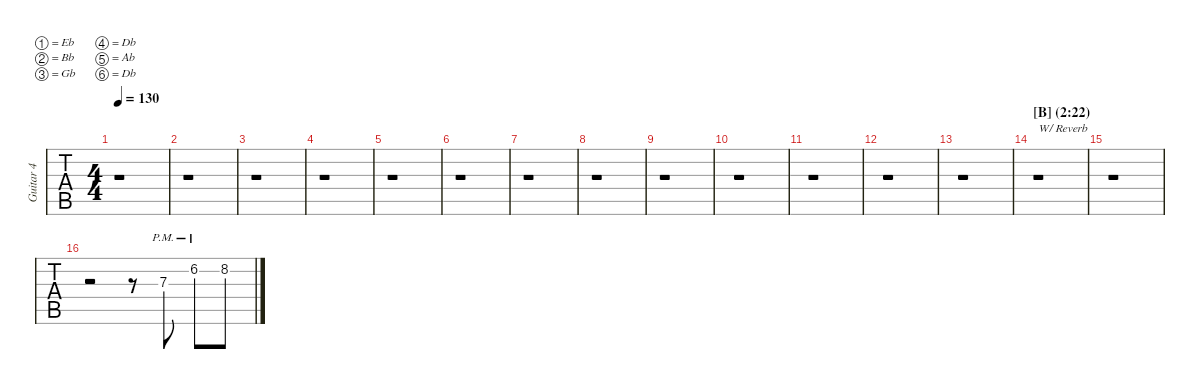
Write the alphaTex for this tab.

\defaultSystemsLayout 4
\hideDynamics
\bracketExtendMode nobrackets
\multiTrackTrackNamePolicy allsystems
\firstSystemTrackNameMode fullname
\otherSystemsTrackNameMode fullname
\otherSystemsTrackNameOrientation horizontal
\track ("Guitar 4" "Guitar 4") {instrument overdrivenguitar}
\staff {tabs}
\tuning (Eb4 Bb3 Gb3 Db3 Ab2 Db2)
\ts (4 4)
\scale
0.978438
\tempo 130
\accidentals auto
\clef g2
\ottava regular
\simile none
\ks aminor
r.1{dy mf} |
\scale
1.0091 r.1 |
\scale
0.995452 r.1 |
\scale
0.995452 r.1 |
\scale
1.00745 r.1 |
\scale
0.997097 r.1 |
\scale
0.995453 r.1 |
\scale
1.00869 r.1 |
\scale
0.996687 r.1 |
\scale
0.994627 r.1 |
\scale
1.53469 r.1 |
\scale
0.73482 r.1 |
\scale
0.730486 r.1 |
\section ("B" "(2:22)")
\scale
1.06468 r.1{txt "W/ Reverb" instrument overdrivenguitar} |
\scale
0.978438 r.1 |
\scale
0.978438 r.2 r.8 7.3{pm acc x}.8 6.2{pm acc #}.8 8.2{acc x}.8
